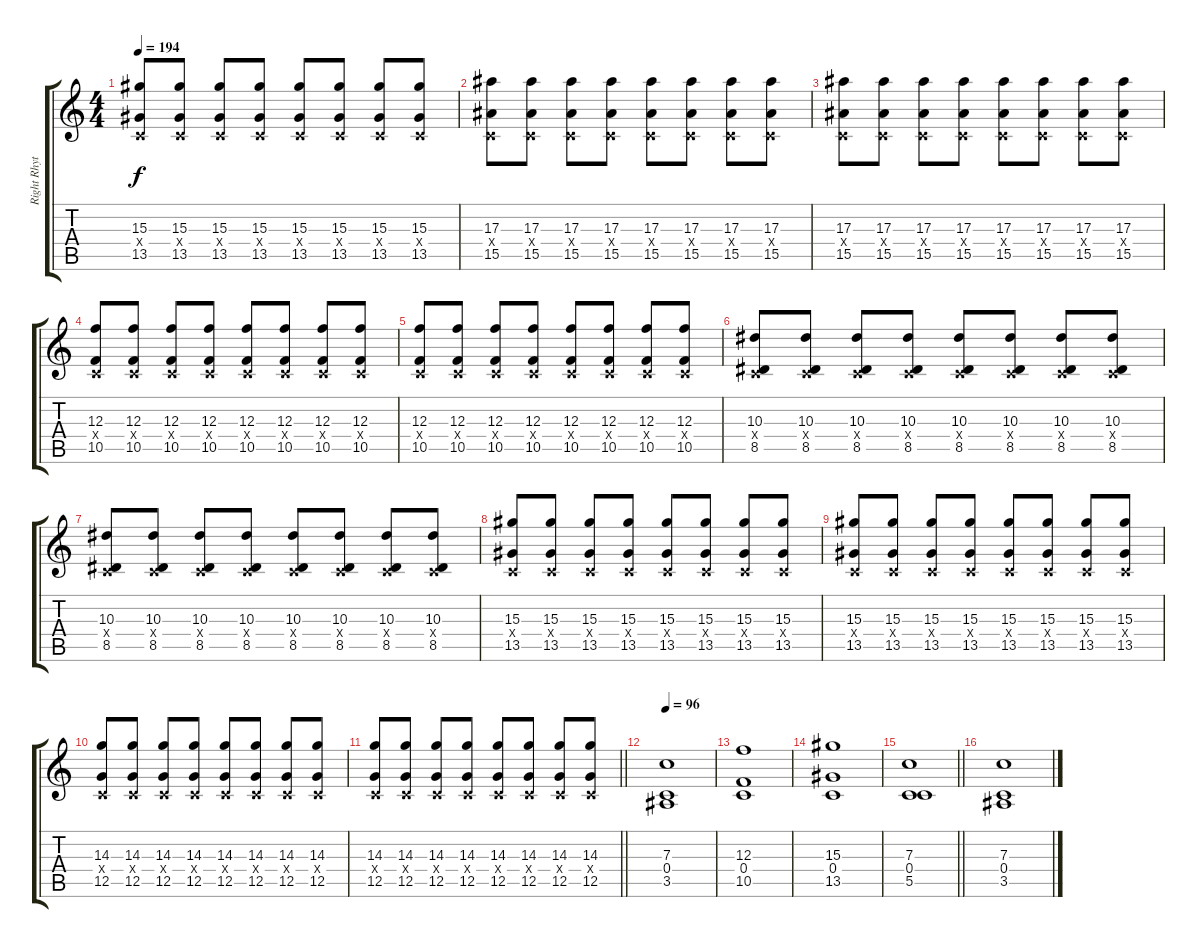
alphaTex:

\track ("Right Rhythm" "Right Rhyt") {instrument distortionguitar}
\staff {score tabs}
\tuning (D4 A3 F3 C3 G2 C2) {hide}
\ts (4 4)
\tempo 194
\clef g2
\ks c
(15.3 0.4{x} 13.5).8{dy f} (15.3 0.4{x} 13.5).8 (15.3 0.4{x} 13.5).8 (15.3 0.4{x} 13.5).8 (15.3 0.4{x} 13.5).8 (15.3 0.4{x} 13.5).8 (15.3 0.4{x} 13.5).8 (15.3 0.4{x} 13.5).8 |
(17.3 0.4{x} 15.5).8 (17.3 0.4{x} 15.5).8 (17.3 0.4{x} 15.5).8 (17.3 0.4{x} 15.5).8 (17.3 0.4{x} 15.5).8 (17.3 0.4{x} 15.5).8 (17.3 0.4{x} 15.5).8 (17.3 0.4{x} 15.5).8 |
(17.3 0.4{x} 15.5).8 (17.3 0.4{x} 15.5).8 (17.3 0.4{x} 15.5).8 (17.3 0.4{x} 15.5).8 (17.3 0.4{x} 15.5).8 (17.3 0.4{x} 15.5).8 (17.3 0.4{x} 15.5).8 (17.3 0.4{x} 15.5).8 |
(12.3 0.4{x} 10.5).8 (12.3 0.4{x} 10.5).8 (12.3 0.4{x} 10.5).8 (12.3 0.4{x} 10.5).8 (12.3 0.4{x} 10.5).8 (12.3 0.4{x} 10.5).8 (12.3 0.4{x} 10.5).8 (12.3 0.4{x} 10.5).8 |
(12.3 0.4{x} 10.5).8 (12.3 0.4{x} 10.5).8 (12.3 0.4{x} 10.5).8 (12.3 0.4{x} 10.5).8 (12.3 0.4{x} 10.5).8 (12.3 0.4{x} 10.5).8 (12.3 0.4{x} 10.5).8 (12.3 0.4{x} 10.5).8 |
(10.3 0.4{x} 8.5).8 (10.3 0.4{x} 8.5).8 (10.3 0.4{x} 8.5).8 (10.3 0.4{x} 8.5).8 (10.3 0.4{x} 8.5).8 (10.3 0.4{x} 8.5).8 (10.3 0.4{x} 8.5).8 (10.3 0.4{x} 8.5).8 |
(10.3 0.4{x} 8.5).8 (10.3 0.4{x} 8.5).8 (10.3 0.4{x} 8.5).8 (10.3 0.4{x} 8.5).8 (10.3 0.4{x} 8.5).8 (10.3 0.4{x} 8.5).8 (10.3 0.4{x} 8.5).8 (10.3 0.4{x} 8.5).8 |
(15.3 0.4{x} 13.5).8 (15.3 0.4{x} 13.5).8 (15.3 0.4{x} 13.5).8 (15.3 0.4{x} 13.5).8 (15.3 0.4{x} 13.5).8 (15.3 0.4{x} 13.5).8 (15.3 0.4{x} 13.5).8 (15.3 0.4{x} 13.5).8 |
(15.3 0.4{x} 13.5).8 (15.3 0.4{x} 13.5).8 (15.3 0.4{x} 13.5).8 (15.3 0.4{x} 13.5).8 (15.3 0.4{x} 13.5).8 (15.3 0.4{x} 13.5).8 (15.3 0.4{x} 13.5).8 (15.3 0.4{x} 13.5).8 |
(14.3 0.4{x} 12.5).8 (14.3 0.4{x} 12.5).8 (14.3 0.4{x} 12.5).8 (14.3 0.4{x} 12.5).8 (14.3 0.4{x} 12.5).8 (14.3 0.4{x} 12.5).8 (14.3 0.4{x} 12.5).8 (14.3 0.4{x} 12.5).8 |
\barLineRight lightlight
(14.3 0.4{x} 12.5).8 (14.3 0.4{x} 12.5).8 (14.3 0.4{x} 12.5).8 (14.3 0.4{x} 12.5).8 (14.3 0.4{x} 12.5).8 (14.3 0.4{x} 12.5).8 (14.3 0.4{x} 12.5).8 (14.3 0.4{x} 12.5).8 |
\section ("" "")
\tempo 96
(7.3 0.4 3.5).1 |
(12.3 0.4 10.5).1 |
(15.3 0.4 13.5).1 |
\barLineRight lightlight
(7.3 0.4 5.5).1 |
\section ("" "")
(7.3 0.4 3.5).1{volume 0}
